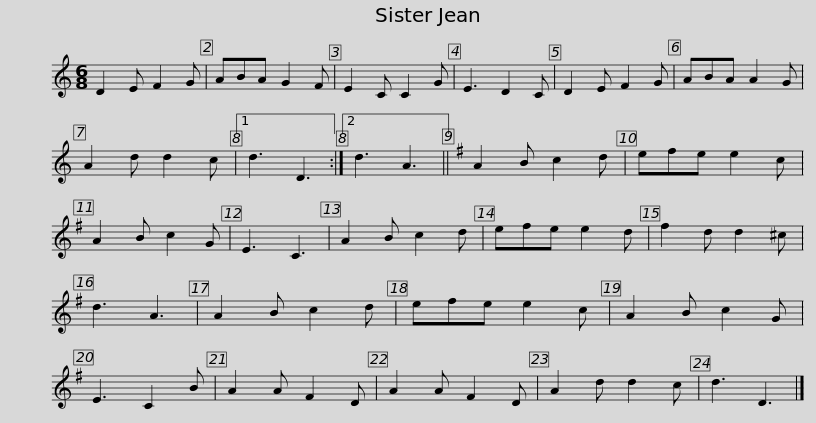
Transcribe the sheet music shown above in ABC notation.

X:1
L:1/8
M:6/8
I:linebreak $
K:C
V:1 treble
V:1
 D2 E F2 G | ABA G2 F | E2 C C2 G | E3 D2 C | D2 E F2 G | %5
 ABA A2 G | A2 d d2 c |1 d3 D3 :|2 d3 A3 ||$[K:G] A2 B c2 d | %10
 efe e2 c | A2 B c2 G | E3 C3 | A2 B c2 d | efe e2 d | %15
 f2 d d2 ^c | d3 A3 | A2 B c2 d | efe e2 c |$ A2 B c2 G | %20
 E3 C2 B | A2 A F2 D | A2 A F2 D | A2 d d2 c | d3 D3 |] %25
